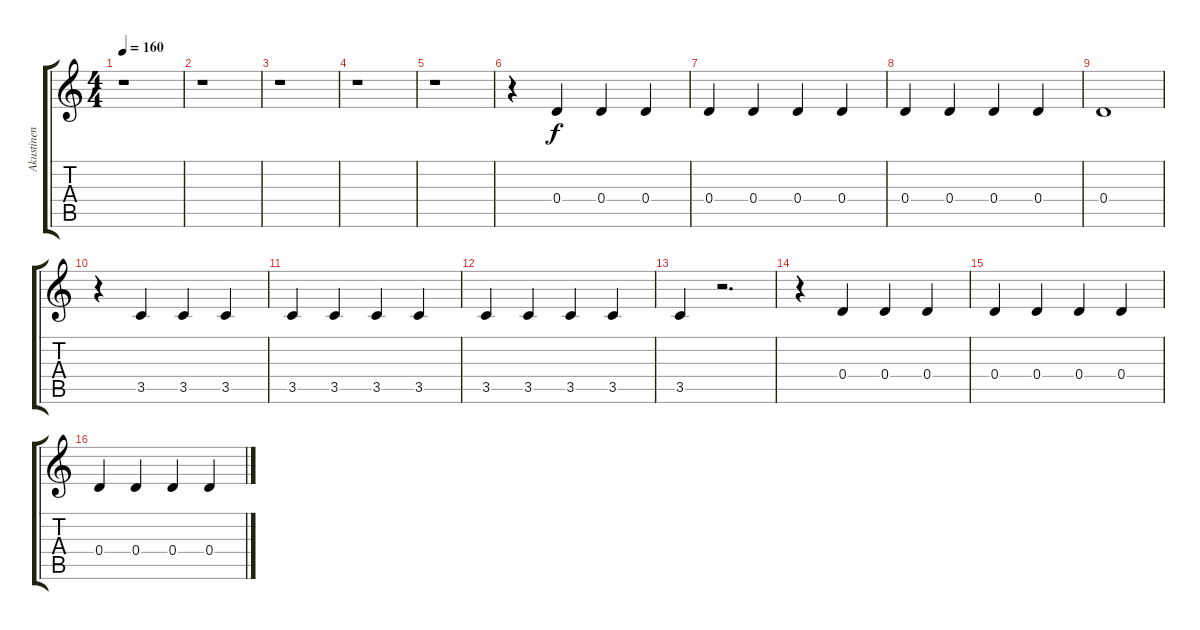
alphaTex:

\track ("Akustinen" "Akustinen") {instrument acousticguitarsteel}
\staff {score tabs}
\tuning (E4 B3 G3 D3 A2 E2) {hide}
\ts (4 4)
\tempo 160
\clef g2
\ks c
r.1{dy f} |
r.1 |
r.1 |
r.1 |
r.1 |
r.4 0.4.4 0.4.4 0.4.4 |
0.4.4 0.4.4 0.4.4 0.4.4 |
0.4.4 0.4.4 0.4.4 0.4.4 |
0.4.1 |
r.4 3.5.4 3.5.4 3.5.4 |
3.5.4 3.5.4 3.5.4 3.5.4 |
3.5.4 3.5.4 3.5.4 3.5.4 |
3.5.4 r.2{d} |
r.4 0.4.4 0.4.4 0.4.4 |
0.4.4 0.4.4 0.4.4 0.4.4 |
0.4.4 0.4.4 0.4.4 0.4.4
